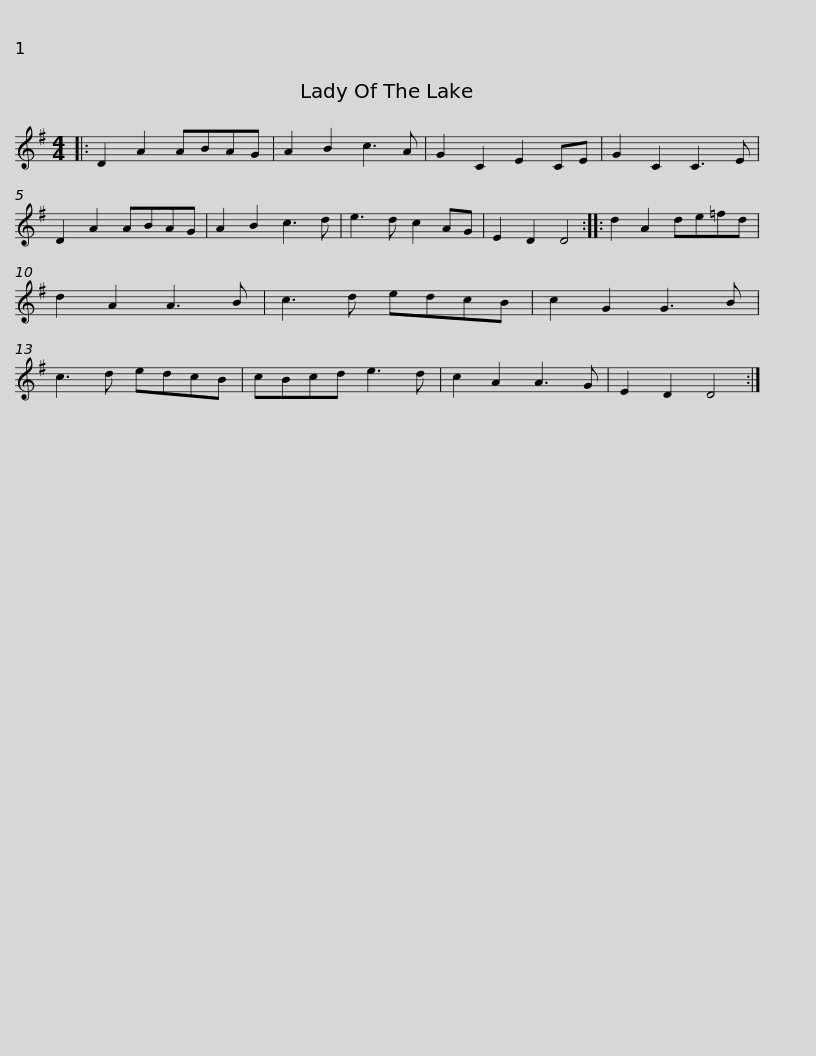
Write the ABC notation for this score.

X:1
L:1/8
M:4/4
I:linebreak $
K:G
V:1 treble
V:1
|: D2 A2 ABAG | A2 B2 c3 A | G2 C2 E2 CE | G2 C2 C3 E | D2 A2 ABAG | %5
 A2 B2 c3 d | e3 d c2 AG | E2 D2 D4 ::$ d2 A2 de=fd | d2 A2 A3 B | %10
 c3 d edcB | c2 G2 G3 B | c3 d edcB | cBcd e3 d | c2 A2 A3 G |$ %15
 E2 D2 D4 :| %16
